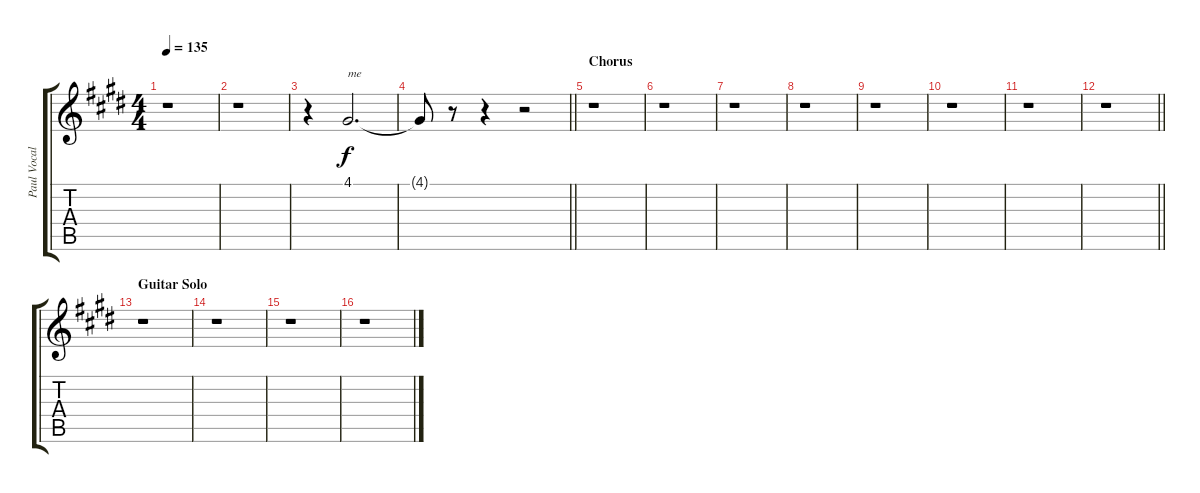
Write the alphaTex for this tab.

\track ("Paul Vocals" "Paul Vocal") {instrument tenorsax}
\staff {score tabs}
\tuning (E4 B3 G3 D3 A2 E2) {hide}
\ts (4 4)
\tempo 135
\clef g2
\ks e
r.1{dy f} |
r.1 |
r.4 4.1.2{d txt "me"} |
\barLineRight lightlight
4.1{t}.8 r.8 r.4 r.2 |
\section ("" "Chorus")
r.1 |
r.1 |
r.1 |
r.1 |
r.1 |
r.1 |
r.1 |
\barLineRight lightlight
r.1 |
\section ("" "Guitar Solo")
r.1 |
r.1 |
r.1 |
r.1
